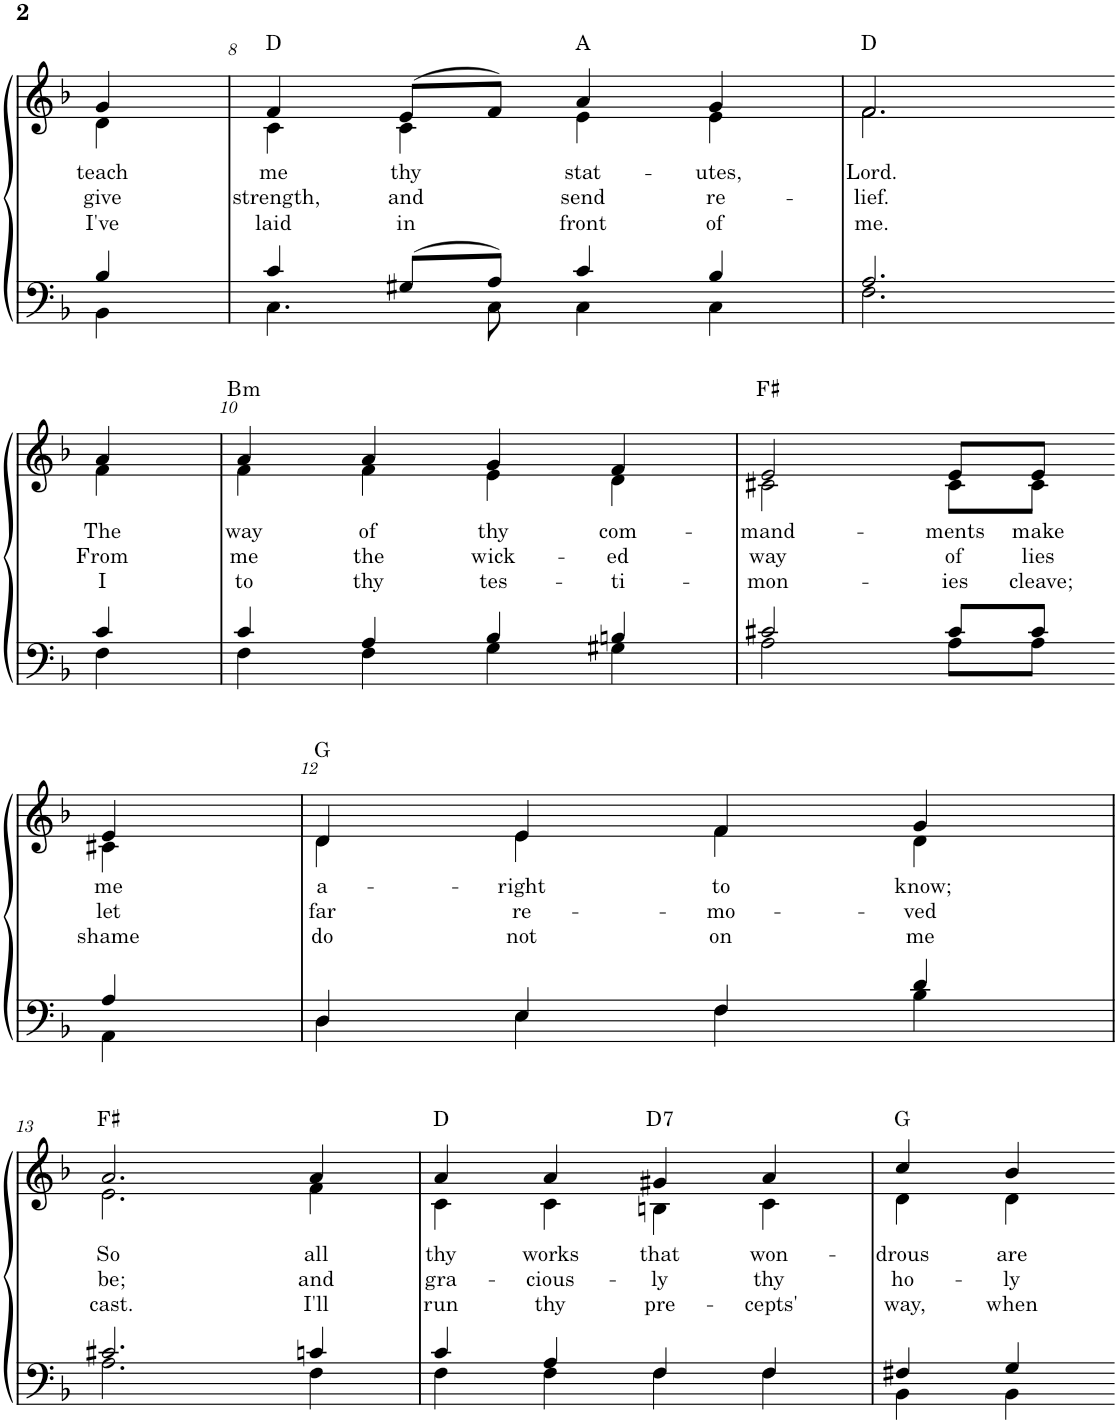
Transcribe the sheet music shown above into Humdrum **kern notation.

**kern	**kern	**text	**text	**text	**harte
*part1	*part1	*part1	*part1	*part1	*part1
*staff2	*staff1	*staff1	*staff1	*staff1	*
*I"Choir	*	*	*	*	*
!!LO:PB:g=z
*clefF4	*clefG2	*	*	*	*
*k[b-]	*k[b-]	*	*	*	*
*F:	*F:	*	*	*	*
*M4/4	*M4/4	*	*	*	*
=7X4	=7X4	=7X4	=7X4	=7X4	=7X4
*^	*	*	*	*	*
!	!	!	!LO:LY:b	!LO:LY:b	!LO:LY:b	!
*	*	*^	*	*	*	*
4B-/	4BB-\	4g/	4d\	teach	give	I've	.
=8	=8	=8	=8	=8	=8	=8	=8
!	!	!	!	!LO:LY:b	!LO:LY:b	!LO:LY:b	!
4c/	4.C\	4f/	4c\	me	strength,	laid	D:maj
!	!	!	!	!LO:LY:b	!LO:LY:b	!LO:LY:b	!
8G#X/L	.	(8e/L	4c\	thy	and	in	.
8A/J	8C\	8f/J)	.	.	.	.	.
!	!	!	!	!LO:LY:b	!LO:LY:b	!LO:LY:b	!
4c/	4C\	4a/	4e\	stat-	send	front	A:maj
!	!	!	!	!LO:LY:b	!LO:LY:b	!LO:LY:b	!
4B-/	4C\	4g/	4e\	-utes,	re-	of	.
=9	=9	=9	=9	=9	=9	=9	=9
!	!	!	!	!LO:LY:b	!LO:LY:b	!LO:LY:b	!
2.A/	2.F\	2.f/	2.f\	Lord.	-lief.	me.	D:maj
!!LO:LB:g=z	!!
=9X5-	=9X5-	=9X5-	=9X5-	=9X5-	=9X5-	=9X5-	=9X5-
!	!	!	!	!LO:LY:b	!LO:LY:b	!LO:LY:b	!
4c/	4F\	4a/	4f\	The	From	I	.
=10	=10	=10	=10	=10	=10	=10	=10
!	!	!	!	!LO:LY:b	!LO:LY:b	!LO:LY:b	!LO:H:kt=m
4c/	4F\	4a/	4f\	way	me	to	B:min
!	!	!	!	!LO:LY:b	!LO:LY:b	!LO:LY:b	!
4A/	4F\	4a/	4f\	of	the	thy	.
!	!	!	!	!LO:LY:b	!LO:LY:b	!LO:LY:b	!
4B-/	4G\	4g/	4e\	thy	wick-	tes-	.
!	!	!	!	!LO:LY:b	!LO:LY:b	!LO:LY:b	!
4Bn/	4G#X\	4f/	4d\	com-	-ed	-ti-	.
=11	=11	=11	=11	=11	=11	=11	=11
!	!	!	!	!LO:LY:b	!LO:LY:b	!LO:LY:b	!
2c#X/	2A\	2e/	2c#X\	-mand-	way	-mon-	F#:maj
!	!	!	!	!LO:LY:b	!LO:LY:b	!LO:LY:b	!
8c#/L	8A\L	8e/L	8c#\L	-ments	of	-ies	.
!	!	!	!	!LO:LY:b	!LO:LY:b	!LO:LY:b	!
8c#/J	8A\J	8e/J	8c#\J	make	lies	cleave;	.
!!LO:LB:g=z	!!
=11X6-	=11X6-	=11X6-	=11X6-	=11X6-	=11X6-	=11X6-	=11X6-
!	!	!	!	!LO:LY:b	!LO:LY:b	!LO:LY:b	!
4A/	4AA\	4e/	4c#X\	me	let	shame	.
=12	=12	=12	=12	=12	=12	=12	=12
!	!	!	!	!LO:LY:b	!LO:LY:b	!LO:LY:b	!
4D/	4D\	4d/	4d\	a-	far	do	G:maj
!	!	!	!	!LO:LY:b	!LO:LY:b	!LO:LY:b	!
4E/	4E\	4e/	4e\	-right	re-	not	.
!	!	!	!	!LO:LY:b	!LO:LY:b	!LO:LY:b	!
4F/	4F\	4f/	4f\	to	-mo-	on	.
!	!	!	!	!LO:LY:b	!LO:LY:b	!LO:LY:b	!
4d/	4B-\	4g/	4d\	know;	-ved	me	.
!!LO:LB:g=z	!!
=13	=13	=13	=13	=13	=13	=13	=13
!	!	!	!	!LO:LY:b	!LO:LY:b	!LO:LY:b	!
2.c#X/	2.A\	2.a/	2.e\	So	be;	cast.	F#:maj
!	!	!	!	!LO:LY:b	!LO:LY:b	!LO:LY:b	!
4cn/	4F\	4a/	4f\	all	and	I'll	.
=14	=14	=14	=14	=14	=14	=14	=14
!	!	!	!	!LO:LY:b	!LO:LY:b	!LO:LY:b	!
4c/	4F\	4a/	4c\	thy	gra-	run	D:maj
!	!	!	!	!LO:LY:b	!LO:LY:b	!LO:LY:b	!
4A/	4F\	4a/	4c\	works	-cious-	thy	.
!	!	!	!	!LO:LY:b	!LO:LY:b	!LO:LY:b	!LO:H:kt=7
4F/	4F\	4g#X/	4Bn\	that	-ly	pre-	D:7
!	!	!	!	!LO:LY:b	!LO:LY:b	!LO:LY:b	!
4F/	4F\	4a/	4c\	won-	thy	-cepts'	.
=15	=15	=15	=15	=15	=15	=15	=15
!	!	!	!	!LO:LY:b	!LO:LY:b	!LO:LY:b	!
4F#X/	4BB-\	4cc/	4d\	-drous	ho-	way,	G:maj
!	!	!	!	!LO:LY:b	!LO:LY:b	!LO:LY:b	!
4G/	4BB-\	4b-/	4d\	are	-ly	when	.
*v	*v	*	*	*	*	*	*
*	*v	*v	*	*	*	*
=-	=-	=-	=-	=-	=-
*-	*-	*-	*-	*-	*-
